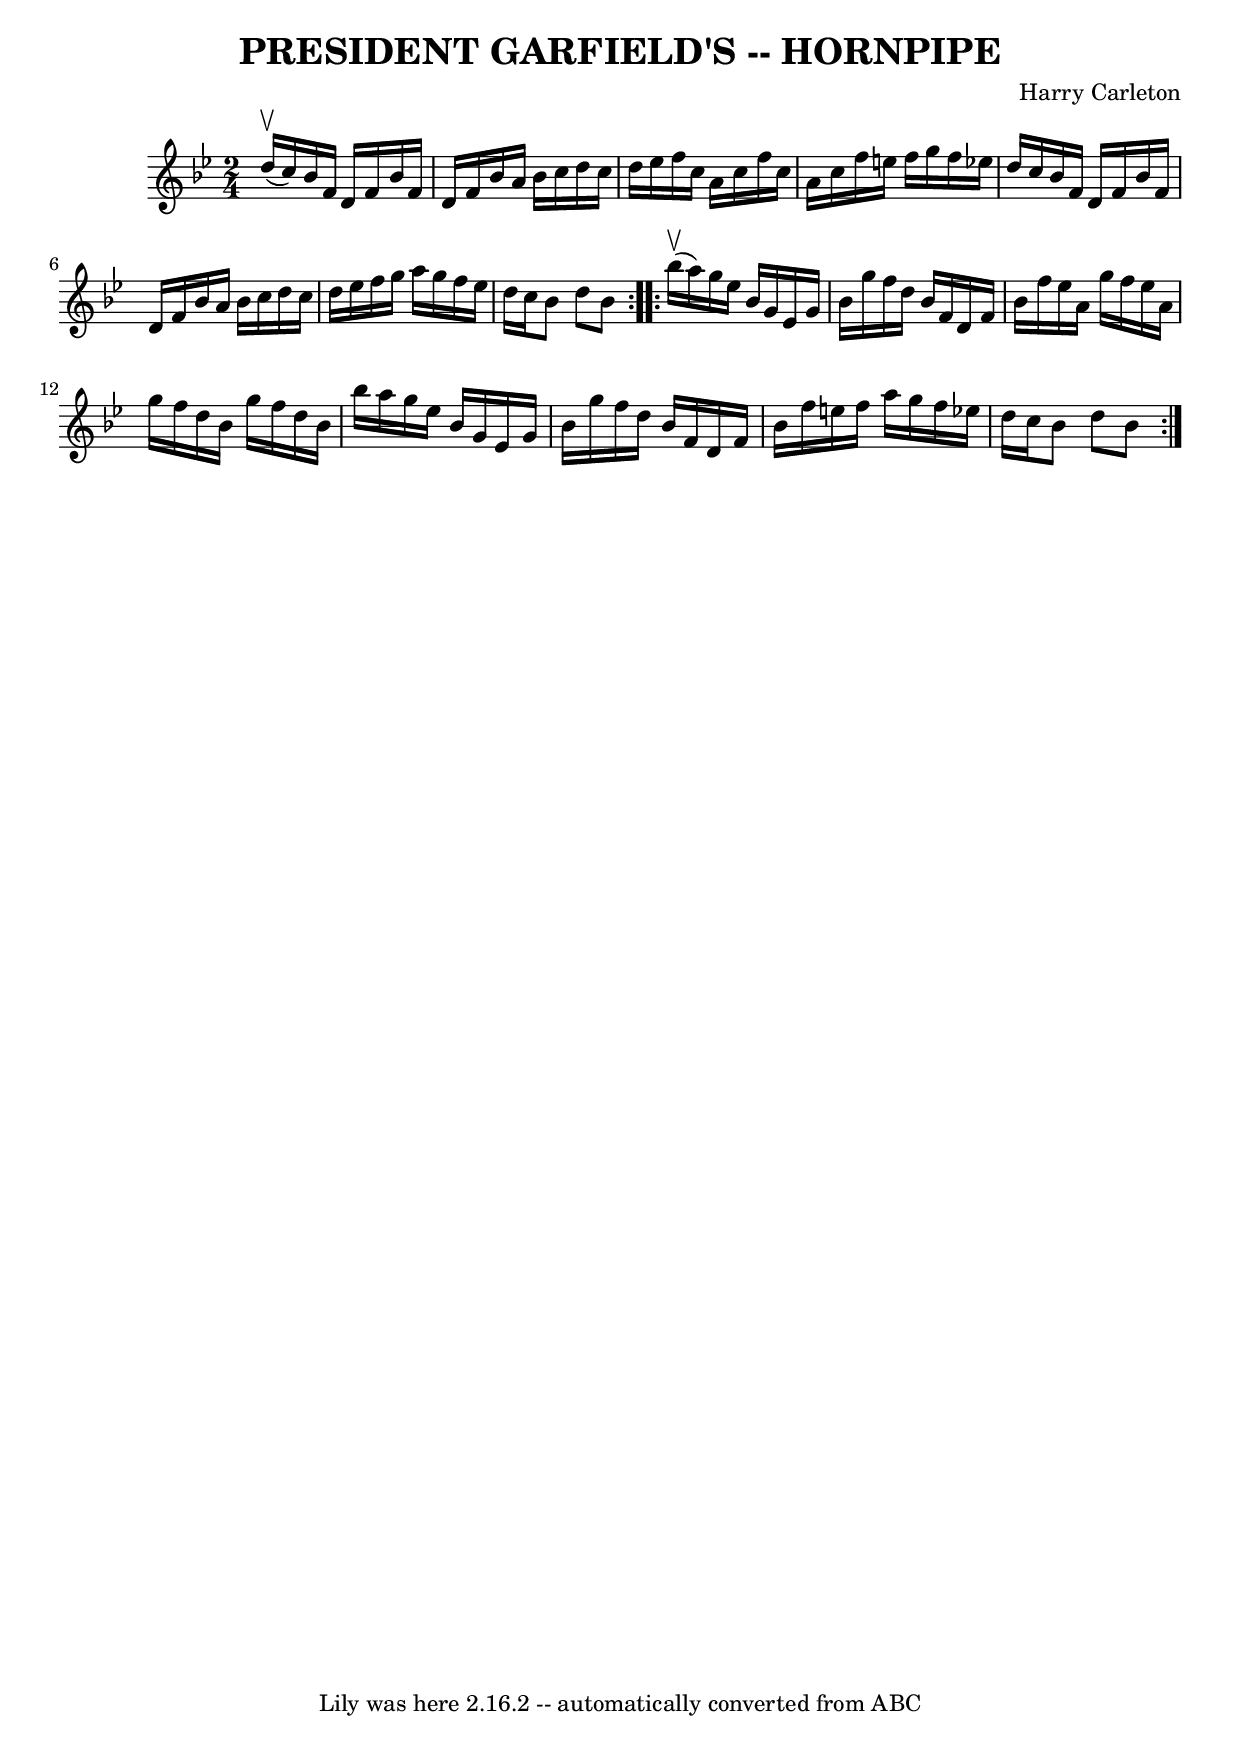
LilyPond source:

\version "2.16.2"
\include "Mammoth.ily"
\header {
  %% book = "Ryan's Mammoth Collection of Fiddle Tunes"
 composer = "Harry Carleton"
 crossRefNumber = "1"
 footnotes = ""
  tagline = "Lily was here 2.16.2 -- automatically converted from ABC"
  title = "PRESIDENT GARFIELD'S -- HORNPIPE"

}
voicedefault =  {



  \repeat volta 2 {

    \time 2/4      \key bf \major d''16 (^\upbow c''16)        |
 bf'16 f'16 d'16 f'16 bf'16 f'16 d'16 f'16     |
 bf'16 a'16 bf'16 c''16 d''16 c''16 d''16 ef''16      |
 f''16 c''16 a'16 c''16 f''16 c''16 a'16 c''16    |
 f''16 e''16 f''16 g''16 f''16 ef''!16 d''16 c''16    |  |
 bf'16 f'16 d'16 f'16 bf'16 f'16 d'16 f'16     |
 bf'16 a'16 bf'16 c''16 d''16 c''16 d''16 ef''16     |
 f''16 g''16 a''16 g''16 f''16 ef''16 d''16 c''16     |
 bf'8 d''8 bf'8    
  }    
  
  \repeat volta 2 { bf''16 (^\upbow a''16)        |
 g''16 ef''16 bf'16 g'16 ef'16 g'16 bf'16 g''16     |
 f''16 d''16 bf'16 f'16 d'16 f'16 bf'16 f''16     |
 ef''16 a'16 g''16 f''16 ef''16 a'16 g''16 f''16      |
 d''16 bf'16 g''16 f''16 d''16 bf'16 bf''16 a''16    |  |
 g''16 ef''16 bf'16 g'16 ef'16 g'16 bf'16 g''16     |
 f''16 d''16 bf'16 f'16 d'16 f'16 bf'16 f''16     |
 e''16 f''16 a''16 g''16 f''16 ef''!16 d''16 c''16     |
 bf'8 d''8 bf'8    
  }   

}

\score{
  <<

    \context Staff="default"
    {
      \voicedefault 
      
    }

  >>
  \layout {
    
  }
  \midi {
  }

}
